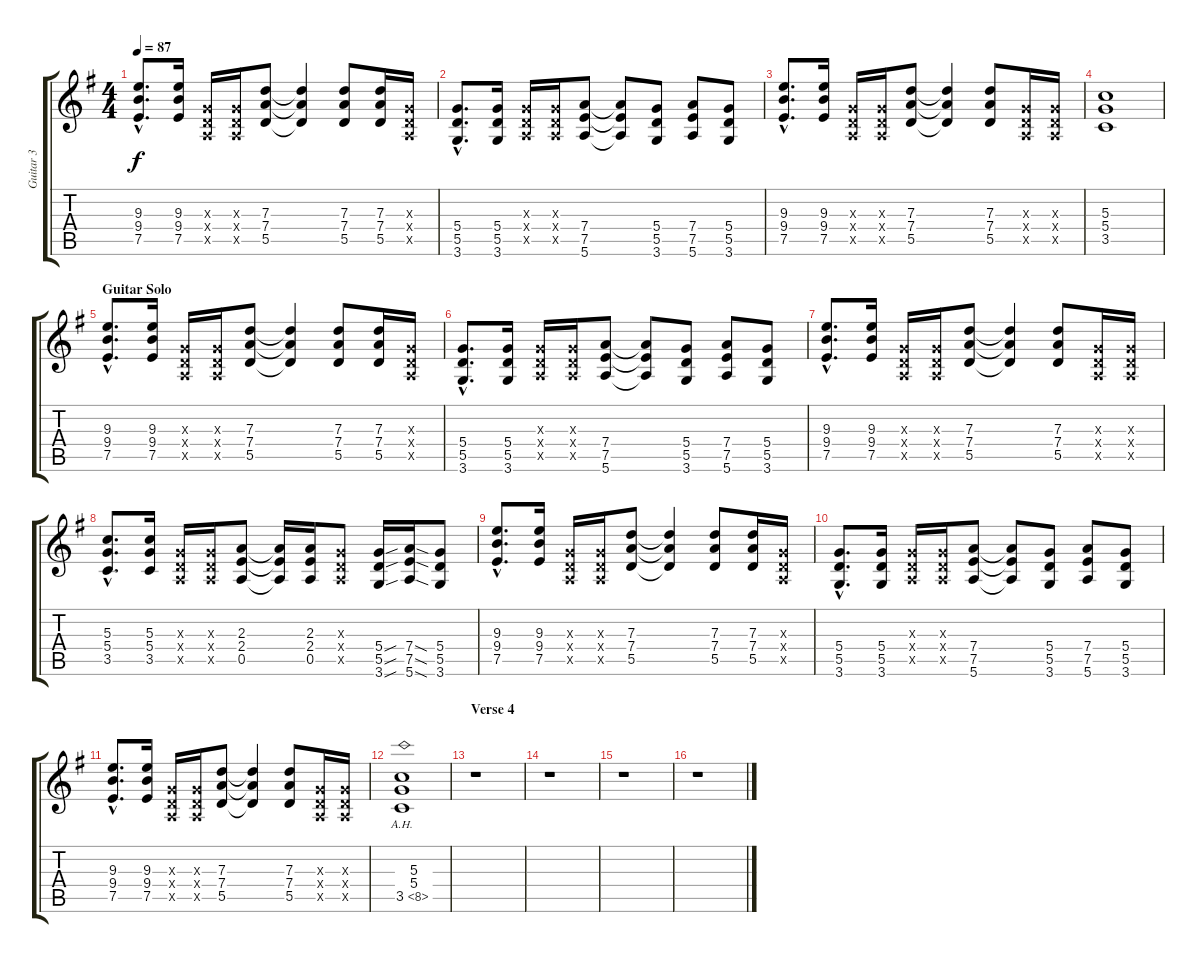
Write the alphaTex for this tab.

\track ("Guitar 3" "Guitar 3") {instrument distortionguitar}
\staff {score tabs}
\tuning (E4 B3 G3 D3 A2 E2) {hide}
\ts (4 4)
\tempo 87
\clef g2
\ks g
(9.3{hac} 9.4{hac} 7.5{hac}).8{d dy f} (9.3 9.4 7.5).16 (0.3{x} 0.4{x} 0.5{x}).16 (0.3{x} 0.4{x} 0.5{x}).16 (7.3 7.4 5.5).8 (7.3{t} 7.4{t} 5.5{t}).4 (7.3 7.4 5.5).8 (7.3 7.4 5.5).16 (0.3{x} 0.4{x} 0.5{x}).16 |
(5.4{hac} 5.5{hac} 3.6{hac}).8{d} (5.4 5.5 3.6).16 (0.3{x} 0.4{x} 0.5{x}).16 (0.3{x} 0.4{x} 0.5{x}).16 (7.4 7.5 5.6).8 (7.4{t} 7.5{t} 5.6{t}).8 (5.4 5.5 3.6).8 (7.4 7.5 5.6).8 (5.4 5.5 3.6).8 |
(9.3{hac} 9.4{hac} 7.5{hac}).8{d} (9.3 9.4 7.5).16 (0.3{x} 0.4{x} 0.5{x}).16 (0.3{x} 0.4{x} 0.5{x}).16 (7.3 7.4 5.5).8 (7.3{t} 7.4{t} 5.5{t}).4 (7.3 7.4 5.5).8 (0.3{x} 0.4{x} 0.5{x}).16 (0.3{x} 0.4{x} 0.5{x}).16 |
(5.3 5.4 3.5).1 |
\section ("" "Guitar Solo")
(9.3{hac} 9.4{hac} 7.5{hac}).8{d} (9.3 9.4 7.5).16 (0.3{x} 0.4{x} 0.5{x}).16 (0.3{x} 0.4{x} 0.5{x}).16 (7.3 7.4 5.5).8 (7.3{t} 7.4{t} 5.5{t}).4 (7.3 7.4 5.5).8 (7.3 7.4 5.5).16 (0.3{x} 0.4{x} 0.5{x}).16 |
(5.4{hac} 5.5{hac} 3.6{hac}).8{d} (5.4 5.5 3.6).16 (0.3{x} 0.4{x} 0.5{x}).16 (0.3{x} 0.4{x} 0.5{x}).16 (7.4 7.5 5.6).8 (7.4{t} 7.5{t} 5.6{t}).8 (5.4 5.5 3.6).8 (7.4 7.5 5.6).8 (5.4 5.5 3.6).8 |
(9.3{hac} 9.4{hac} 7.5{hac}).8{d} (9.3 9.4 7.5).16 (0.3{x} 0.4{x} 0.5{x}).16 (0.3{x} 0.4{x} 0.5{x}).16 (7.3 7.4 5.5).8 (7.3{t} 7.4{t} 5.5{t}).4 (7.3 7.4 5.5).8 (0.3{x} 0.4{x} 0.5{x}).16 (0.3{x} 0.4{x} 0.5{x}).16 |
(5.3{hac} 5.4{hac} 3.5{hac}).8{d} (5.3 5.4 3.5).16 (0.3{x} 0.4{x} 0.5{x}).16 (0.3{x} 0.4{x} 0.5{x}).16 (2.3 2.4 0.5).8 (2.3{t} 2.4{t} 0.5{t}).16 (2.3 2.4 0.5).16 (0.3{x} 0.4{x} 0.5{x}).8 (5.4{sou} 5.5{sou} 3.6{sou}).16 (7.4{sod} 7.5{sod} 5.6{sod}).16 (5.4 5.5 3.6).8 |
(9.3{hac} 9.4{hac} 7.5{hac}).8{d} (9.3 9.4 7.5).16 (0.3{x} 0.4{x} 0.5{x}).16 (0.3{x} 0.4{x} 0.5{x}).16 (7.3 7.4 5.5).8 (7.3{t} 7.4{t} 5.5{t}).4 (7.3 7.4 5.5).8 (7.3 7.4 5.5).16 (0.3{x} 0.4{x} 0.5{x}).16 |
(5.4{hac} 5.5{hac} 3.6{hac}).8{d} (5.4 5.5 3.6).16 (0.3{x} 0.4{x} 0.5{x}).16 (0.3{x} 0.4{x} 0.5{x}).16 (7.4 7.5 5.6).8 (7.4{t} 7.5{t} 5.6{t}).8 (5.4 5.5 3.6).8 (7.4 7.5 5.6).8 (5.4 5.5 3.6).8 |
(9.3{hac} 9.4{hac} 7.5{hac}).8{d} (9.3 9.4 7.5).16 (0.3{x} 0.4{x} 0.5{x}).16 (0.3{x} 0.4{x} 0.5{x}).16 (7.3 7.4 5.5).8 (7.3{t} 7.4{t} 5.5{t}).4 (7.3 7.4 5.5).8 (0.3{x} 0.4{x} 0.5{x}).16 (0.3{x} 0.4{x} 0.5{x}).16 |
(5.3 5.4 3.5{ah 5}).1 |
\section ("" "Verse 4")
r.1 |
r.1 |
r.1 |
r.1
